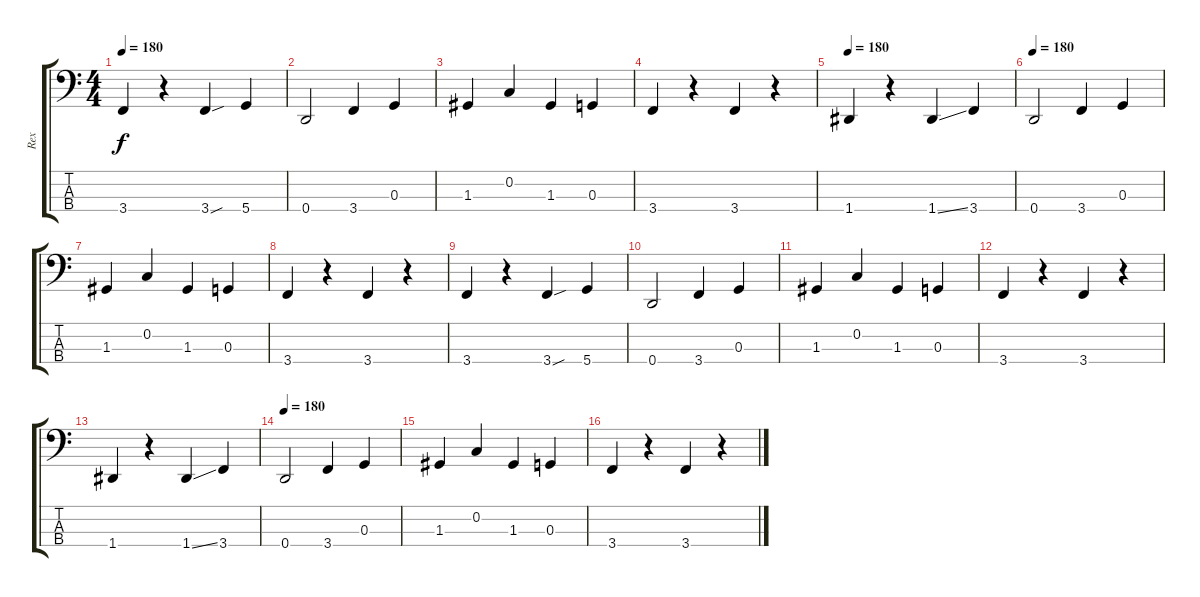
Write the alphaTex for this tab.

\track ("Rex" "Rex") {instrument electricbasspick}
\staff {score tabs}
\tuning (F2 C2 G1 D1) {hide}
\ts (4 4)
\tempo 180
\clef f4
\ks c
3.4.4{dy f} r.4 3.4{sou}.4 5.4.4 |
0.4.2 3.4.4 0.3.4 |
1.3.4 0.2.4 1.3.4 0.3.4 |
3.4.4 r.4 3.4.4 r.4 |
\tempo 180
1.4.4 r.4 1.4{ss}.4 3.4.4 |
\tempo 180
0.4.2 3.4.4 0.3.4 |
1.3.4 0.2.4 1.3.4 0.3.4 |
3.4.4 r.4 3.4.4 r.4 |
3.4.4 r.4 3.4{sou}.4 5.4.4 |
0.4.2 3.4.4 0.3.4 |
1.3.4 0.2.4 1.3.4 0.3.4 |
3.4.4 r.4 3.4.4 r.4 |
1.4.4 r.4 1.4{ss}.4 3.4.4 |
\tempo 180
0.4.2 3.4.4 0.3.4 |
1.3.4 0.2.4 1.3.4 0.3.4 |
3.4.4 r.4 3.4.4 r.4
